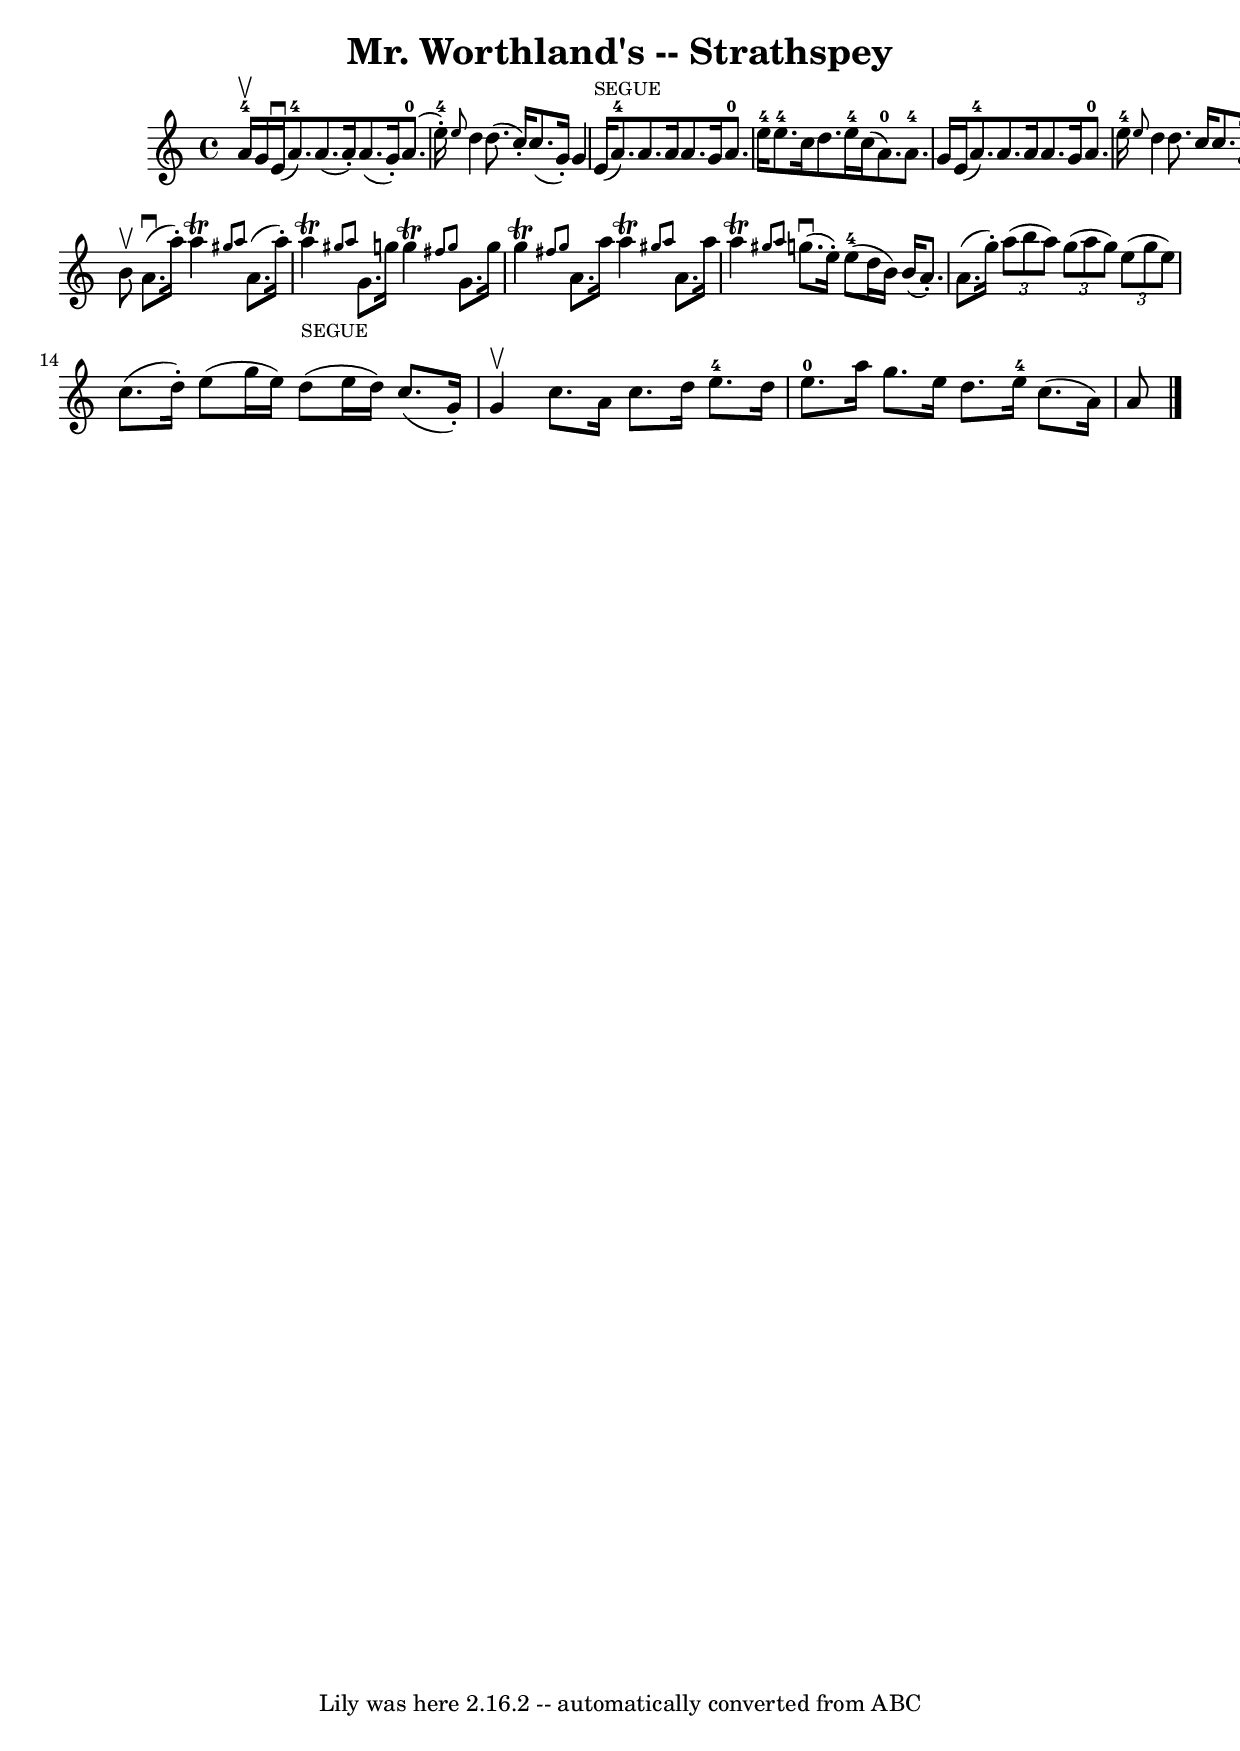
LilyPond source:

\version "2.7.40"
\include "Mammoth.ily"
\header {
	%% book = "Ryan's Mammoth Collection"
	crossRefNumber = "1"
	footnotes = "\\\\161 959"
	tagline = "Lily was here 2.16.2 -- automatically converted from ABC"
	title = "Mr. Worthland's -- Strathspey"
}
voicedefault =  {


 \override Staff.TimeSignature #'style = #'C
 \time 4/4 
\key a \minor a'16-4^\upbow g'16  |
 e'16 
^\downbow(a'8.-4) a'8. (a'16 -.) a'8. (g'16 -.) a'8. 
-0(e''16-4-.)   |
 \grace { e''8  } d''4 d''8. (
c''16 -.) c''8. (g'16 -.) g'4    |
 e'16^\segue(
a'8.-4) a'8. a'16 a'8. g'16 a'8.-0 e''16-4   
|
 e''8.-4 c''16 d''8. e''16-4 c''16 (a'8.-0) 
 a'8.-4 g'16    |
 e'16 (a'8.-4) a'8. a'16 a'8. 
 g'16 a'8.-0 e''16-4   |
 \grace { e''8  } d''4    
d''8. c''16 c''8. g'16 g'4    |
 e'16 (a'8.-4)   
a'8. a'16 a'8. g'16 a'8.-0 e''16-4   |
 e''8. 
-4 c''16 d''8. e''16-4 c''16 (a'8.) a'4    \bar "|."     
b'8^\upbow |
 a'8.^\downbow(a''16 -.) a''4^\trill \grace {  
 gis''8 a''8  } a'8. (a''16 -.) a''4_\segue^\trill \grace {    
gis''!8 a''8  }   |
 g'8. g''16 g''4^\trill \grace {    
fis''8 g''8  } g'8. g''16 g''4^\trill \grace { fis''!8 g''8  
}   |
 a'8. a''16 a''4^\trill \grace { gis''8 a''8  }   
a'8. a''16 a''4^\trill \grace { gis''!8 a''8  }   |
     
g''8.^\downbow(e''16 -.) e''8-4(d''16 b'16) b'16 (
a'8. -.) a'8. (g''16 -.)   |
     \times 2/3 { a''8 (b''8   
 a''8) }   \times 2/3 { g''8 (a''8 g''8) }   \times 2/3 { e''8 
(g''8 e''8) } c''8. (d''16 -.)   |
 e''8 (g''16    
e''16) d''8 (e''16 d''16) c''8. (g'16 -.) g'4^\upbow   
|
 c''8. a'16 c''8. d''16 e''8.-4 d''16 e''8. 
-0 a''16    |
 g''8. e''16 d''8. e''16-4 c''8. (
a'16) a'8    \bar "|."   
}

\score{
    <<

	\context Staff="default"
	{
	    \voicedefault 
	}

    >>
	\layout {
	}
	\midi {}
}
